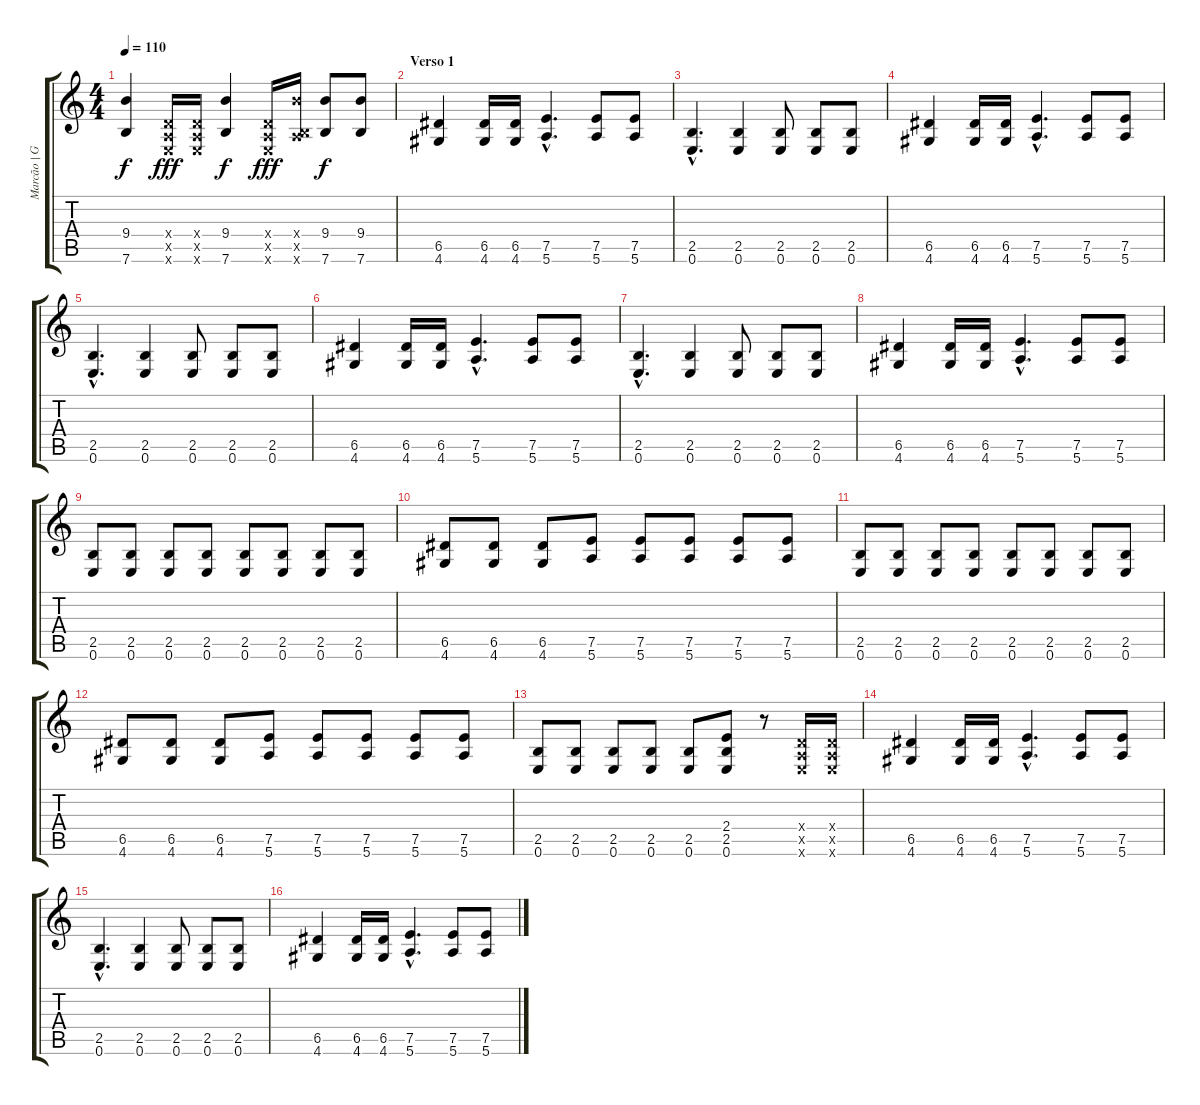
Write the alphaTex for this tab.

\track ("Marcão | Guitarra Solo" "Marcão | G") {instrument distortionguitar}
\staff {score tabs}
\tuning (E4 B3 G3 D3 A2 E2) {hide}
\ts (4 4)
\tempo 110
\clef g2
\ks c
(9.4{t} 7.6{t}).4{dy f} (0.4{x} 0.5{x} 0.6{x}).16{dy fff} (0.4{x} 0.5{x} 0.6{x}).16 (9.4 7.6).4{dy f} (0.4{x} 0.5{x} 0.6{x}).16{dy fff} (9.4{x} 0.5{x} 7.6{x}).16 (9.4 7.6).8{dy f} (9.4 7.6).8 |
\section ("" "Verso 1")
(6.5 4.6).4 (6.5 4.6).16 (6.5 4.6).16 (7.5{hac} 5.6{hac}).4{d} (7.5 5.6).8 (7.5 5.6).8 |
(2.5{hac} 0.6{hac}).4{d} (2.5 0.6).4 (2.5 0.6).8 (2.5 0.6).8 (2.5 0.6).8 |
(6.5 4.6).4 (6.5 4.6).16 (6.5 4.6).16 (7.5{hac} 5.6{hac}).4{d} (7.5 5.6).8 (7.5 5.6).8 |
(2.5{hac} 0.6{hac}).4{d} (2.5 0.6).4 (2.5 0.6).8 (2.5 0.6).8 (2.5 0.6).8 |
(6.5 4.6).4 (6.5 4.6).16 (6.5 4.6).16 (7.5{hac} 5.6{hac}).4{d} (7.5 5.6).8 (7.5 5.6).8 |
(2.5{hac} 0.6{hac}).4{d} (2.5 0.6).4 (2.5 0.6).8 (2.5 0.6).8 (2.5 0.6).8 |
(6.5 4.6).4 (6.5 4.6).16 (6.5 4.6).16 (7.5{hac} 5.6{hac}).4{d} (7.5 5.6).8 (7.5 5.6).8 |
(2.5 0.6).8 (2.5 0.6).8 (2.5 0.6).8 (2.5 0.6).8 (2.5 0.6).8 (2.5 0.6).8 (2.5 0.6).8 (2.5 0.6).8 |
(6.5 4.6).8 (6.5 4.6).8 (6.5 4.6).8 (7.5 5.6).8 (7.5 5.6).8 (7.5 5.6).8 (7.5 5.6).8 (7.5 5.6).8 |
(2.5 0.6).8 (2.5 0.6).8 (2.5 0.6).8 (2.5 0.6).8 (2.5 0.6).8 (2.5 0.6).8 (2.5 0.6).8 (2.5 0.6).8 |
(6.5 4.6).8 (6.5 4.6).8 (6.5 4.6).8 (7.5 5.6).8 (7.5 5.6).8 (7.5 5.6).8 (7.5 5.6).8 (7.5 5.6).8 |
(2.5 0.6).8 (2.5 0.6).8 (2.5 0.6).8 (2.5 0.6).8 (2.5 0.6).8 (2.4 2.5 0.6).8 r.8 (0.4{x} 0.5{x} 0.6{x}).16 (0.4{x} 0.5{x} 0.6{x}).16 |
(6.5 4.6).4 (6.5 4.6).16 (6.5 4.6).16 (7.5{hac} 5.6{hac}).4{d} (7.5 5.6).8 (7.5 5.6).8 |
(2.5{hac} 0.6{hac}).4{d} (2.5 0.6).4 (2.5 0.6).8 (2.5 0.6).8 (2.5 0.6).8 |
(6.5 4.6).4 (6.5 4.6).16 (6.5 4.6).16 (7.5{hac} 5.6{hac}).4{d} (7.5 5.6).8 (7.5 5.6).8
